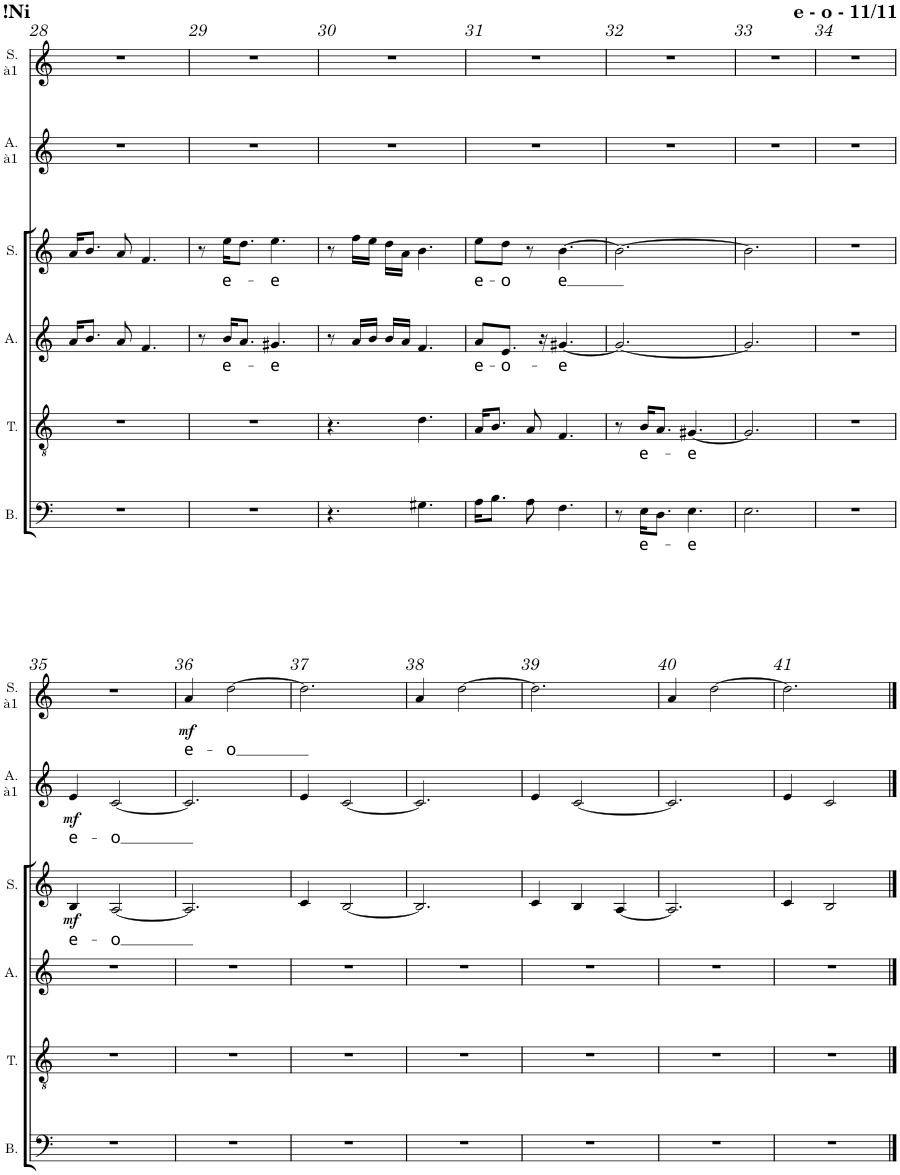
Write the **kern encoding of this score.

**kern	**text	**kern	**text	**kern	**text	**kern	**text	**dynam	**kern	**text	**dynam	**kern	**text	**dynam
*part6	*part6	*part5	*part5	*part4	*part4	*part3	*part3	*part3	*part2	*part2	*part2	*part1	*part1	*part1
*staff6	*staff6	*staff5	*staff5	*staff4	*staff4	*staff3	*staff3	*staff3	*staff2	*staff2	*staff2	*staff1	*staff1	*staff1
*I"Bass	*	*I"Tenor	*	*I"Alto	*	*I"Soprano	*	*	*I"Alto S	*	*	*I"Soprano S	*	*
*I'B.	*	*I'T.	*	*I'A.	*	*I'S.	*	*	*I'A. à1	*	*	*I'S. à1	*	*
!!LO:PB:g=z
*clefF4	*	*clefGv2	*	*clefG2	*	*clefG2	*	*	*clefG2	*	*	*clefG2	*	*
*k[]	*	*k[]	*	*k[]	*	*k[]	*	*	*k[]	*	*	*k[]	*	*
*M3/4	*	*M3/4	*	*M3/4	*	*M3/4	*	*	*M3/4	*	*	*M3/4	*	*
=28	=28	=28	=28	=28	=28	=28	=28	=28	=28	=28	=28	=28	=28	=28
2.r	.	2.r	.	16a/KL	.	16a/KL	.	.	2.r	.	.	2.r	.	.
.	.	.	.	8.b/J	.	8.b/J	.	.	.	.	.	.	.	.
.	.	.	.	8a/	.	8a/	.	.	.	.	.	.	.	.
.	.	.	.	4.f/	.	4.f/	.	.	.	.	.	.	.	.
=29	=29	=29	=29	=29	=29	=29	=29	=29	=29	=29	=29	=29	=29	=29
2.r	.	2.r	.	8r	.	8r	.	.	2.r	.	.	2.r	.	.
!	!	!	!	!	!LO:LY:b	!	!LO:LY:b	!	!	!	!	!	!	!
.	.	.	.	16b/KL	e-	16ee\KL	e-	.	.	.	.	.	.	.
.	.	.	.	8.a/J	.	8.dd\J	.	.	.	.	.	.	.	.
!	!	!	!	!	!LO:LY:b	!	!LO:LY:b	!	!	!	!	!	!	!
.	.	.	.	4.g#X/	e	4.ee\	e	.	.	.	.	.	.	.
=30	=30	=30	=30	=30	=30	=30	=30	=30	=30	=30	=30	=30	=30	=30
4.r	.	4.r	.	8r	.	8r	.	.	2.r	.	.	2.r	.	.
.	.	.	.	16a/LL	.	16ff\LL	.	.	.	.	.	.	.	.
.	.	.	.	16b/JJ	.	16ee\JJ	.	.	.	.	.	.	.	.
.	.	.	.	16b/LL	.	16dd\LL	.	.	.	.	.	.	.	.
.	.	.	.	16a/JJ	.	16a\JJ	.	.	.	.	.	.	.	.
4.G#X\	.	4.d\	.	4.f/	.	4.b\	.	.	.	.	.	.	.	.
=31	=31	=31	=31	=31	=31	=31	=31	=31	=31	=31	=31	=31	=31	=31
!	!	!	!	!	!LO:LY:b	!	!LO:LY:b	!	!	!	!	!	!	!
16A\KL	.	16A/KL	.	8a/L	e-	8ee\L	e-	.	2.r	.	.	2.r	.	.
8.B\J	.	8.B/J	.	.	.	.	.	.	.	.	.	.	.	.
!	!	!	!	!	!LO:LY:b	!	!LO:LY:b	!	!	!	!	!	!	!
.	.	.	.	8.e/J	-o-	8dd\J	-o	.	.	.	.	.	.	.
8A\	.	8A/	.	.	.	8r	.	.	.	.	.	.	.	.
.	.	.	.	16r	.	.	.	.	.	.	.	.	.	.
!	!	!	!	!	!LO:LY:b	!	!LO:LY:b	!	!	!	!	!	!	!
4.F\	.	4.F/	.	[4.g#X/	-e	[4.b\	e	.	.	.	.	.	.	.
=32	=32	=32	=32	=32	=32	=32	=32	=32	=32	=32	=32	=32	=32	=32
8r	.	8r	.	2.g#/_	.	2.b\_	.	.	2.r	.	.	2.r	.	.
!	!LO:LY:b	!	!LO:LY:b	!	!	!	!	!	!	!	!	!	!	!
16E\KL	e-	16B/KL	e-	.	.	.	.	.	.	.	.	.	.	.
8.D\J	.	8.A/J	.	.	.	.	.	.	.	.	.	.	.	.
!	!LO:LY:b	!	!LO:LY:b	!	!	!	!	!	!	!	!	!	!	!
4.E\	e	[4.G#X/	e	.	.	.	.	.	.	.	.	.	.	.
=33	=33	=33	=33	=33	=33	=33	=33	=33	=33	=33	=33	=33	=33	=33
2.E\	.	2.G#/]	.	2.g#/]	.	2.b\]	.	.	2.r	.	.	2.r	.	.
=34	=34	=34	=34	=34	=34	=34	=34	=34	=34	=34	=34	=34	=34	=34
2.r	.	2.r	.	2.r	.	2.r	.	.	2.r	.	.	2.r	.	.
!!LO:LB:g=z
=35	=35	=35	=35	=35	=35	=35	=35	=35	=35	=35	=35	=35	=35	=35
!	!	!	!	!	!	!	!LO:LY:b	!LO:DY:b	!	!LO:LY:b	!LO:DY:b	!	!	!
2.r	.	2.r	.	2.r	.	4B/	e-	mf	4e/	e-	mf	2.r	.	.
!	!	!	!	!	!	!	!LO:LY:b	!	!	!LO:LY:b	!	!	!	!
.	.	.	.	.	.	[2A/	-o	.	[2c/	-o	.	.	.	.
=36	=36	=36	=36	=36	=36	=36	=36	=36	=36	=36	=36	=36	=36	=36
!	!	!	!	!	!	!	!	!	!	!	!	!	!LO:LY:b	!LO:DY:b
2.r	.	2.r	.	2.r	.	2.A/]	.	.	2.c/]	.	.	4a/	e-	mf
!	!	!	!	!	!	!	!	!	!	!	!	!	!LO:LY:b	!
.	.	.	.	.	.	.	.	.	.	.	.	[2dd\	-o	.
=37	=37	=37	=37	=37	=37	=37	=37	=37	=37	=37	=37	=37	=37	=37
2.r	.	2.r	.	2.r	.	4c/	.	.	4e/	.	.	2.dd\]	.	.
.	.	.	.	.	.	[2B/	.	.	[2c/	.	.	.	.	.
=38	=38	=38	=38	=38	=38	=38	=38	=38	=38	=38	=38	=38	=38	=38
2.r	.	2.r	.	2.r	.	2.B/]	.	.	2.c/]	.	.	4a/	.	.
.	.	.	.	.	.	.	.	.	.	.	.	[2dd\	.	.
=39	=39	=39	=39	=39	=39	=39	=39	=39	=39	=39	=39	=39	=39	=39
2.r	.	2.r	.	2.r	.	4c/	.	.	4e/	.	.	2.dd\]	.	.
.	.	.	.	.	.	4B/	.	.	[2c/	.	.	.	.	.
.	.	.	.	.	.	[4A/	.	.	.	.	.	.	.	.
=40	=40	=40	=40	=40	=40	=40	=40	=40	=40	=40	=40	=40	=40	=40
2.r	.	2.r	.	2.r	.	2.A/]	.	.	2.c/]	.	.	4a/	.	.
.	.	.	.	.	.	.	.	.	.	.	.	[2dd\	.	.
=41	=41	=41	=41	=41	=41	=41	=41	=41	=41	=41	=41	=41	=41	=41
2.r	.	2.r	.	2.r	.	4c/	.	.	4e/	.	.	2.dd\]	.	.
.	.	.	.	.	.	2B/	.	.	2c/	.	.	.	.	.
==	==	==	==	==	==	==	==	==	==	==	==	==	==	==
*-	*-	*-	*-	*-	*-	*-	*-	*-	*-	*-	*-	*-	*-	*-
